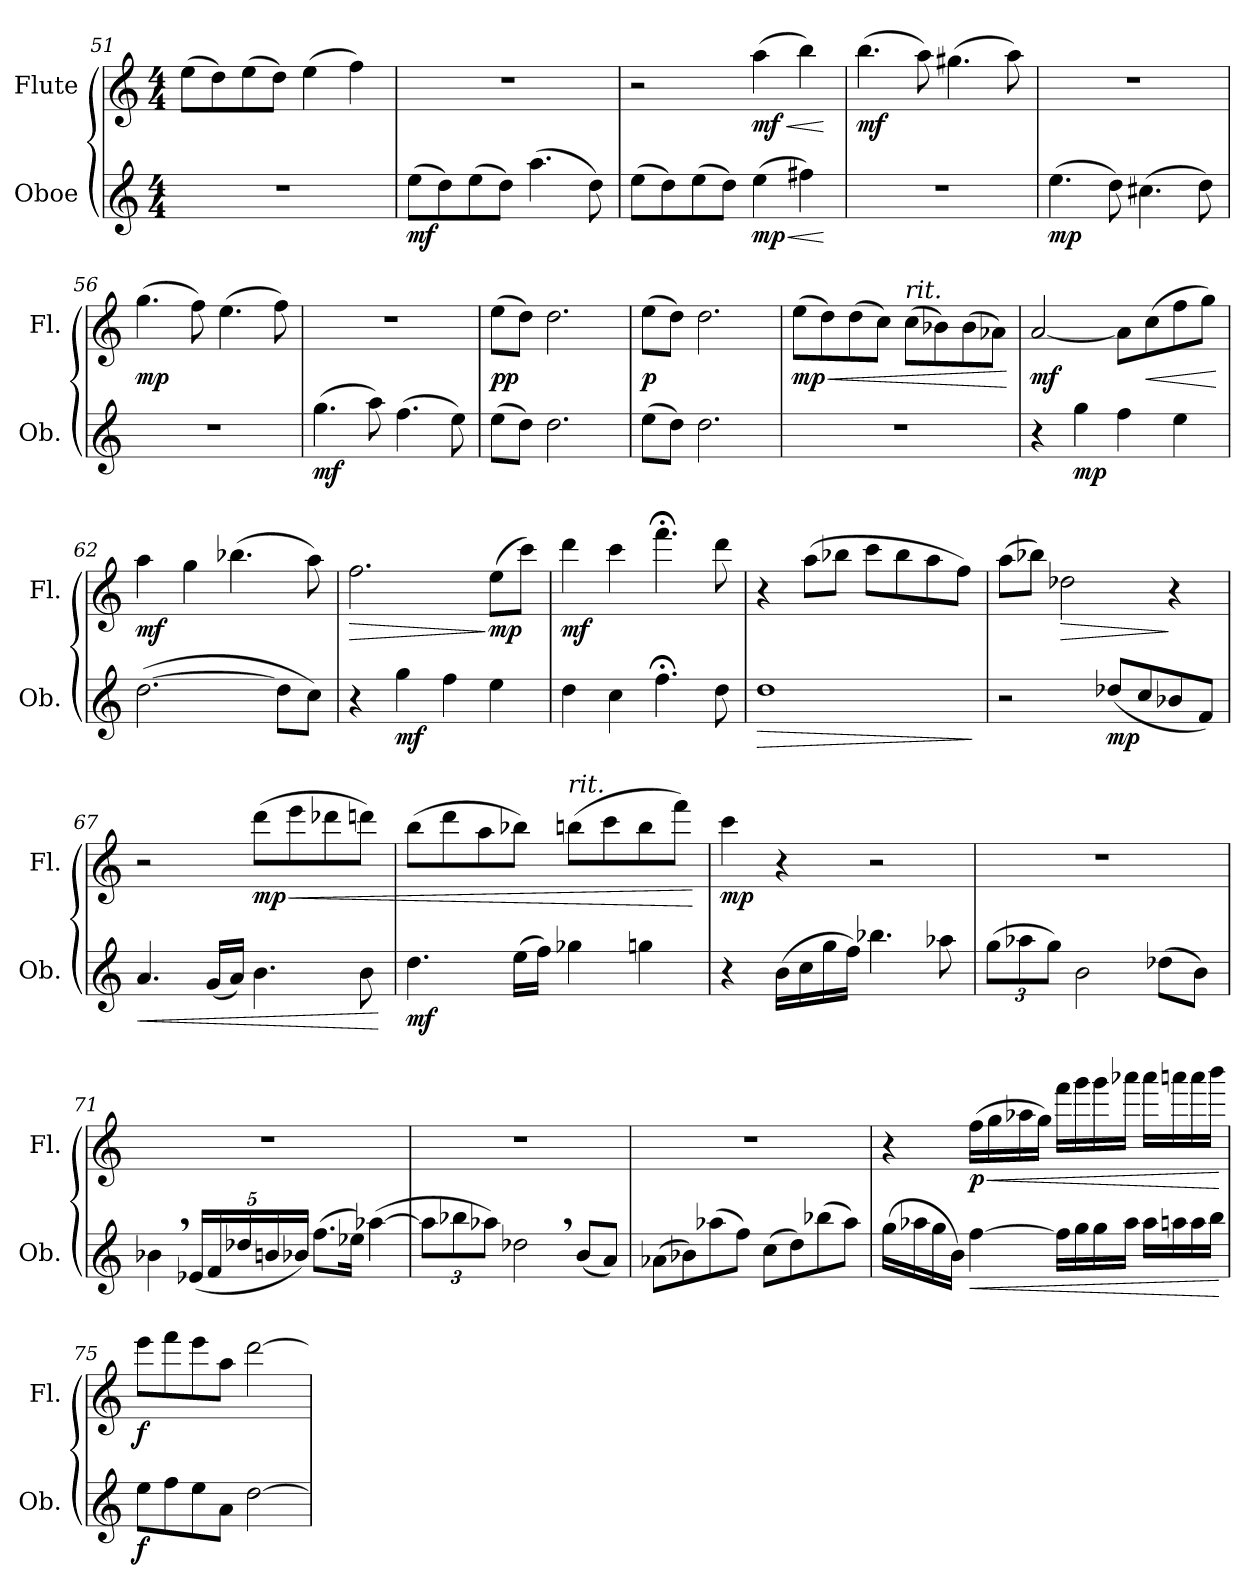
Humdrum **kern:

**kern	**dynam	**kern	**dynam
*part2	*part2	*part1	*part1
*staff2	*staff2	*staff1	*staff1
*I"Oboe	*	*I"Flute	*
*I'Ob.	*	*I'Fl.	*
*clefG2	*	*clefG2	*
*k[]	*	*k[]	*
*M4/4	*	*M4/4	*
=51	=51	=51	=51
1r	.	(>8ee\L	.
.	.	8dd\)	.
.	.	(>8ee\	.
.	.	8dd\J)	.
.	.	(>4ee\	.
.	.	4ff\)	.
=52	=52	=52	=52
!	!LO:DY:b	!	!
(>8ee\L	mf	1r	.
8dd\)	.	.	.
(>8ee\	.	.	.
8dd\J)	.	.	.
(>4.aa\	.	.	.
8dd\)	.	.	.
=53	=53	=53	=53
(>8ee\L	.	2r	.
8dd\)	.	.	.
(>8ee\	.	.	.
8dd\J)	.	.	.
!	!LO:HP:b	!	!LO:HP:b
!	!LO:DY:n=1:b	!	!LO:DY:n=1:b
(>4ee\	< mp	(>4aa\	< mf
4ff#X\)	.	4bb\)	.
.	[	.	[
=54	=54	=54	=54
!	!	!	!LO:DY:b
1r	.	(>4.bb\	mf
.	.	8aa\)	.
.	.	(>4.gg#X\	.
.	.	8aa\)	.
=55	=55	=55	=55
!	!LO:DY:b	!	!
(>4.ee\	mp	1r	.
8dd\)	.	.	.
(>4.cc#X\	.	.	.
8dd\)	.	.	.
!!LO:PB:g=z
=56	=56	=56	=56
!	!	!	!LO:DY:b
1r	.	(>4.gg\	mp
.	.	8ff\)	.
.	.	(>4.ee\	.
.	.	8ff\)	.
=57	=57	=57	=57
!	!LO:DY:b	!	!
(>4.gg\	mf	1r	.
8aa\)	.	.	.
(>4.ff\	.	.	.
8ee\)	.	.	.
=58	=58	=58	=58
!	!	!	!LO:DY:b
(>8ee\L	.	(>8ee\L	pp
8dd\J)	.	8dd\J)	.
2.dd\	.	2.dd\	.
=59	=59	=59	=59
!	!	!	!LO:DY:b
(>8ee\L	.	(>8ee\L	p
8dd\J)	.	8dd\J)	.
2.dd\	.	2.dd\	.
=60	=60	=60	=60
!	!	!	!LO:HP:b
!	!	!	!LO:DY:n=1:b
1r	.	(>8ee\L	< mp
.	.	8dd\)	.
.	.	(>8dd\	.
.	.	8cc\J)	.
*	*	*MM60	*
!	!	!LO:TX:a:i:t=rit.	!
.	.	(>8cc\L	.
*	*	*MM56	*
.	.	8b-X\)	.
*	*	*MM52	*
.	.	(>8b-\	.
*	*	*MM48	*
.	.	8a-X\J)	.
.	.	.	[
=61	=61	=61	=61
*	*	*MM66	*
!	!	!	!LO:DY:b
4r	.	[2a/	mf
!	!LO:DY:b	!	!
4gg\	mp	.	.
4ff\	.	8a\L]	.
!	!	!	!LO:HP:b
.	.	(>8cc\	<
4ee\	.	8ff\	.
.	.	8gg\J)	.
.	.	.	[
=62	=62	=62	=62
!	!	!	!LO:DY:b
(>[2.dd\	.	4aa\	mf
.	.	4gg\	.
.	.	(>4.bb-X\	.
8dd\L]	.	.	.
8cc\J)	.	8aa\)	.
=63	=63	=63	=63
!	!	!	!LO:HP:b
4r	.	2.ff\	>
!	!LO:DY:b	!	!
4gg\	mf	.	.
4ff\	.	.	.
!	!	!	!LO:DY:n=1:b
4ee\	.	(>8ee\L	] mp
.	.	8ccc\J)	.
!!LO:LB:g=z
=64	=64	=64	=64
!	!	!	!LO:DY:b
4dd\	.	4ddd\	mf
4cc\	.	4ccc\	.
*	*	*MM54	*
4.ff;<\	.	4.fff;<\	.
*	*	*MM66	*
8dd\	.	8ddd\	.
=65	=65	=65	=65
!	!LO:HP:b	!	!
1dd	>	4r	.
.	.	(>8aa\L	.
.	.	8bb-X\J	.
.	.	8ccc\L	.
.	.	8bb-\	.
.	.	8aa\	.
.	.	8ff\J)	.
.	]	.	.
=66	=66	=66	=66
2r	.	(>8aa\L	.
.	.	8bb-X\J)	.
!	!	!	!LO:HP:b
.	.	2dd-X\	>
!	!LO:DY:b	!	!
(<8dd-X/L	mp	.	.
8cc/	.	.	.
8b-X/	.	4r	]
8f/J)	.	.	.
=67	=67	=67	=67
!	!LO:HP:b	!	!
4.a/	<	2r	.
(<16g/LL	.	.	.
16a/JJ)	.	.	.
!	!	!	!LO:HP:b
!	!	!	!LO:DY:n=1:b
4.b\	.	(>8ddd\L	< mp
.	.	8eee\	.
.	.	8ddd-X\	.
8b\	.	8dddn\J)	.
.	[	.	.
!!LO:LB:g=z
=68	=68	=68	=68
!	!LO:DY:b	!	!
4.dd\	mf	(>8bb\L	.
.	.	8ddd\	.
.	.	8aa\	.
(>16ee\LL	.	8bb-X\J)	.
16ff\JJ)	.	.	.
*	*	*MM62	*
!	!	!LO:TX:a:i:t=rit.	!
4gg-X\	.	(>8bbn\L	.
*	*	*MM58	*
.	.	8ccc\	.
*	*	*MM54	*
4ggn\	.	8bb\	.
*	*	*MM50	*
.	.	8fff\J)	.
.	.	.	[
=69	=69	=69	=69
*	*	*MM66	*
!	!	!	!LO:DY:b
4r	.	4ccc\	mp
(>16b\LL	.	4r	.
16cc\	.	.	.
16gg\	.	.	.
16ff\JJ)	.	.	.
4.bb-X\	.	2r	.
8aa-X\	.	.	.
=70	=70	=70	=70
*Xbrackettup	*	*	*
(>12gg\L	.	1r	.
12aa-X\	.	.	.
12gg\J)	.	.	.
2b\	.	.	.
(>8dd-X\L	.	.	.
8b\J)	.	.	.
=71	=71	=71	=71
4b-X,\	.	1r	.
(<20e-X/LL	.	.	.
20f/	.	.	.
20dd-X/	.	.	.
20bn/	.	.	.
20b-X/JJ)	.	.	.
(>8.ff\L	.	.	.
16ee-X\Jk)	.	.	.
(>[4aa-X\	.	.	.
!!LO:LB:g=z
=72	=72	=72	=72
12aa-\L]	.	1r	.
12bb-X\	.	.	.
12aa-X\J)	.	.	.
2dd-X,\	.	.	.
(<8b/L	.	.	.
8a/J)	.	.	.
=73	=73	=73	=73
(>8a-X\L	.	1r	.
8b-X\)	.	.	.
(>8aa-X\	.	.	.
8ff\J)	.	.	.
(>8cc\L	.	.	.
8dd\)	.	.	.
(>8bb-X\	.	.	.
8aa-\J)	.	.	.
=74	=74	=74	=74
(>16gg\LL	.	4r	.
16aa-X\	.	.	.
16gg\	.	.	.
16b\JJ)	.	.	.
!	!LO:HP:b	!	!LO:HP:b
!	!	!	!LO:DY:n=1:b
[4ff\	<	(>16ff\LL	< p
.	.	16gg\	.
.	.	16aa-X\	.
.	.	16gg\JJ)	.
16ff\LL]	.	16fff\LL	.
16gg\	.	16ggg\	.
16gg\	.	16ggg\	.
16aa-\JJ	.	16aaa-X\JJ	.
16aa-\LL	.	16aaa-\LL	.
16aan\	.	16aaan\	.
16aa\	.	16aaa\	.
16bb\JJ	.	16bbb\JJ	.
.	[	.	[
!!LO:LB:g=z
=75	=75	=75	=75
!	!LO:DY:b	!	!LO:DY:b
8ee\L	f	8eee\L	f
8ff\	.	8fff\	.
8ee\	.	8eee\	.
8a\J	.	8aa\J	.
[2dd\	.	[2ddd\	.
=	=	=	=
*-	*-	*-	*-
